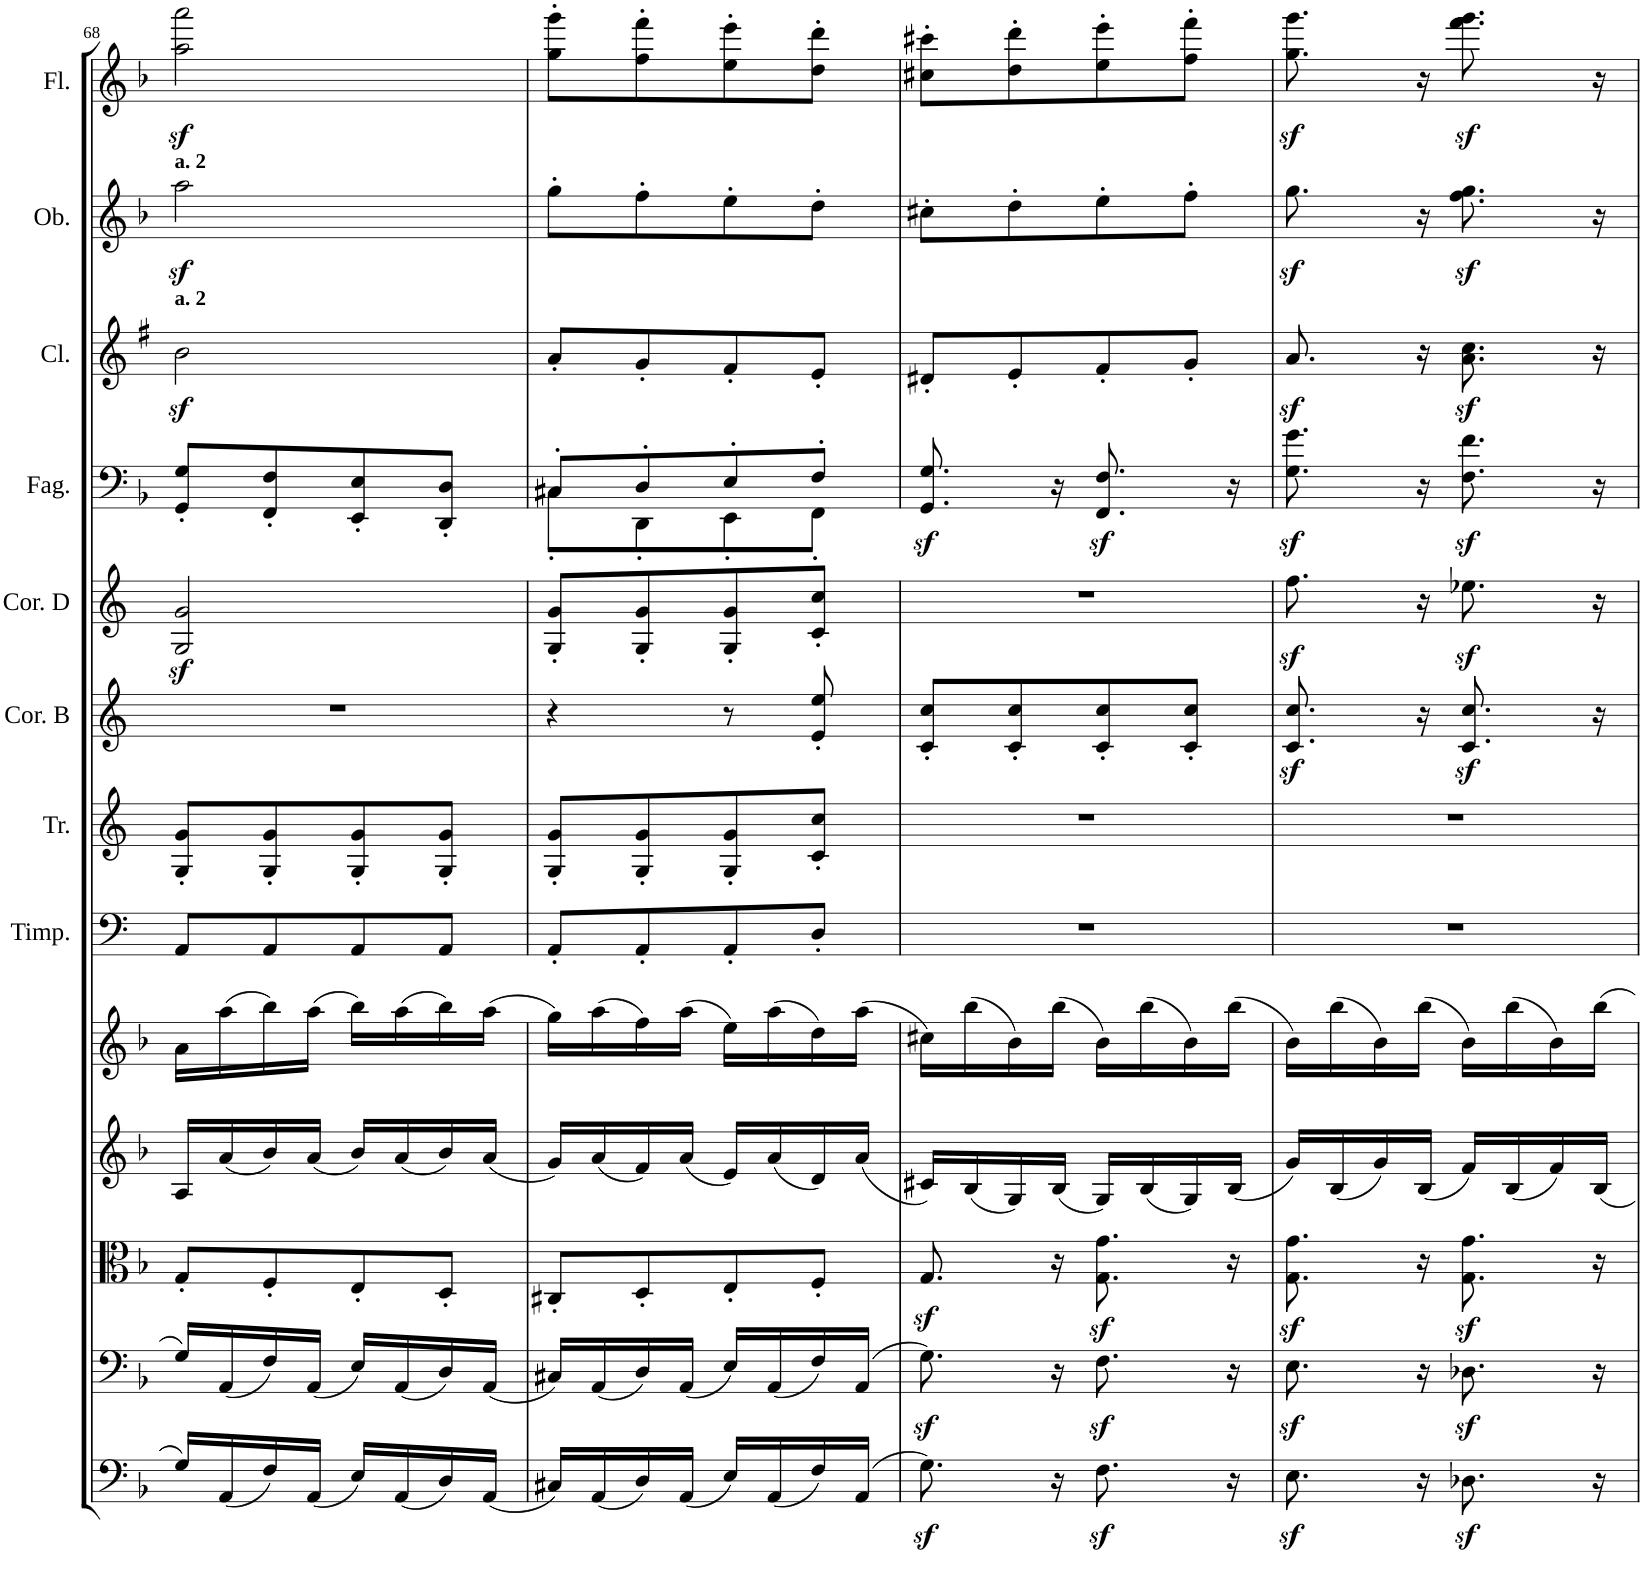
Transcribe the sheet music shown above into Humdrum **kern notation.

**kern	**kern	**kern	**kern	**kern	**kern	**kern	**kern	**kern	**kern	**kern	**kern	**kern
*part13	*part12	*part11	*part10	*part9	*part8	*part7	*part6	*part5	*part4	*part3	*part2	*part1
*staff13	*staff12	*staff11	*staff10	*staff9	*staff8	*staff7	*staff6	*staff5	*staff4	*staff3	*staff2	*staff1
*I"Basso	*I"Violoncello	*I"Viola	*I"Violino II	*I"Violino I	*I"Timpani in D–A	*I"Trombe in D	*I"Corni in B basso	*I"Corni in D	*I"Fagotti	*I"Clarinetti in B	*I"Oboi	*I"Flauti
*	*	*	*	*	*I'Timp.	*I'Tr.	*I'Cor. B	*I'Cor. D	*I'Fag.	*I'Cl.	*I'Ob.	*I'Fl.
!!LO:PB:g=z
*clefF4	*clefF4	*clefC3	*clefG2	*clefG2	*clefF4	*clefG2	*clefG2	*clefG2	*clefF4	*clefG2	*clefG2	*clefG2
*Trd7c12	*	*	*	*	*	*Trd-1c-2	*Trd8c14	*Trd6c10	*	*Trd1c2	*	*
*k[b-]	*k[b-]	*k[b-]	*k[b-]	*k[b-]	*k[]	*k[]	*k[]	*k[]	*k[b-]	*k[f#]	*k[b-]	*k[b-]
*M2/4	*M2/4	*M2/4	*M2/4	*M2/4	*M2/4	*M2/4	*M2/4	*M2/4	*M2/4	*M2/4	*M2/4	*M2/4
=68	=68	=68	=68	=68	=68	=68	=68	=68	=68	=68	=68	=68
!	!	!	!	!	!	!	!	!	!	!	!LO:TX:a:B:t=a. 2	!
!	!	!	!	!	!	!	!	!	!	!LO:TX:a:B:t=a. 2	!	!
16G/LL	16G/LL	8G'/L	16A/LL	16a\LL	8AA/L	8G/' 8g/'L	2r	2G/z<^ 2g/z<^	8GG/' 8G/'L	2bz<^\	2aaz<^\	2aa\z<^ 2aaa\z<^
(16AA/	(16AA/	.	(16a/	(16aa\	.	.	.	.	.	.	.	.
16F/)	16F/)	8F'/	16b-/)	16bb-\)	8AA/	8G/' 8g/'	.	.	8FF/' 8F/'	.	.	.
(16AA/JJ	(16AA/JJ	.	(16a/JJ	(16aa\JJ	.	.	.	.	.	.	.	.
16E/LL)	16E/LL)	8E'/	16b-/LL)	16bb-\LL)	8AA/	8G/' 8g/'	.	.	8EE/' 8E/'	.	.	.
(16AA/	(16AA/	.	(16a/	(16aa\	.	.	.	.	.	.	.	.
16D/)	16D/)	8D'/J	16b-/)	16bb-\)	8AA/J	8G/' 8g/'J	.	.	8DD/' 8D/'J	.	.	.
(16AA/JJ	(16AA/JJ	.	(16a/JJ	(16aa\JJ	.	.	.	.	.	.	.	.
=69	=69	=69	=69	=69	=69	=69	=69	=69	=69	=69	=69	=69
*	*	*	*	*	*	*	*	*	*^	*	*	*
16C#X/LL)	16C#X/LL)	8C#X'/L	16g/LL)	16gg\LL)	8AA'/L	8G/' 8g/'L	4r	8G/' 8g/'L	8C#X'/L	8C#'\L	8a'/L	8gg'\L	8gg\' 8ggg\'L
(16AA/	(16AA/	.	(16a/	(16aa\	.	.	.	.	.	.	.	.	.
16D/)	16D/)	8D'/	16f/)	16ff\)	8AA'/	8G/' 8g/'	.	8G/' 8g/'	8D'/	8DD'\	8g'/	8ff'\	8ff\' 8fff\'
(16AA/JJ	(16AA/JJ	.	(16a/JJ	(16aa\JJ	.	.	.	.	.	.	.	.	.
16E/LL)	16E/LL)	8E'/	16e/LL)	16ee\LL)	8AA'/	8G/' 8g/'	8r	8G/' 8g/'	8E'/	8EE'\	8f#'/	8ee'\	8ee\' 8eee\'
(16AA/	(16AA/	.	(16a/	(16aa\	.	.	.	.	.	.	.	.	.
16F/)	16F/)	8F'/J	16d/)	16dd\)	8D'/J	8c/' 8cc/'J	8e/' 8ee/'	8c/' 8cc/'J	8F'/J	8FF'\J	8e'/J	8dd'\J	8dd\' 8ddd\'J
(16AA/JJ	(16AA/JJ	.	(16a/JJ	(16aa\JJ	.	.	.	.	.	.	.	.	.
*	*	*	*	*	*	*	*	*	*v	*v	*	*	*
=70	=70	=70	=70	=70	=70	=70	=70	=70	=70	=70	=70	=70
8.Gz<^\)	8.Gz<^\)	8.Gz<^/	16c#X/LL)	16cc#X\LL)	2r	2r	8c/' 8cc/'L	2r	8.GG/z<^ 8.G/z<^	8d#X'/L	8cc#X'\L	8cc#X\' 8ccc#X\'L
.	.	.	(16B-/	(16bb-\	.	.	.	.	.	.	.	.
.	.	.	16G/)	16b-\)	.	.	8c/' 8cc/'	.	.	8e'/	8dd'\	8dd\' 8ddd\'
16r	16r	16r	(16B-/JJ	(16bb-\JJ	.	.	.	.	16r	.	.	.
8.Fz<^\	8.Fz<^\	8.G\z<^ 8.g\z<^	16G/LL)	16b-\LL)	.	.	8c/' 8cc/'	.	8.FF/z<^ 8.F/z<^	8f#'/	8ee'\	8ee\' 8eee\'
.	.	.	(16B-/	(16bb-\	.	.	.	.	.	.	.	.
.	.	.	16G/)	16b-\)	.	.	8c/' 8cc/'J	.	.	8g'/J	8ff'\J	8ff\' 8fff\'J
16r	16r	16r	(16B-/JJ	(16bb-\JJ	.	.	.	.	16r	.	.	.
=71	=71	=71	=71	=71	=71	=71	=71	=71	=71	=71	=71	=71
8.Ez<^\	8.Ez<^\	8.G\z<^ 8.g\z<^	16g/LL)	16b-\LL)	2r	2r	8.c/z<^ 8.cc/z<^	8.ffz<^\	8.G\z<^ 8.g\z<^	8.az<^/	8.ggz<^\	8.gg\z<^ 8.ggg\z<^
.	.	.	(16B-/	(16bb-\	.	.	.	.	.	.	.	.
.	.	.	16g/)	16b-\)	.	.	.	.	.	.	.	.
16r	16r	16r	(16B-/JJ	(16bb-\JJ	.	.	16r	16r	16r	16r	16r	16r
8.D-Xz<^\	8.D-Xz<^\	8.G\z<^ 8.g\z<^	16f/LL)	16b-\LL)	.	.	8.c/z<^ 8.cc/z<^	8.ee-Xz<^\	8.F\z<^ 8.f\z<^	8.a\z<^ 8.cc\z<^	8.ff\z<^ 8.gg\z<^	8.fff\z<^ 8.ggg\z<^
.	.	.	(16B-/	(16bb-\	.	.	.	.	.	.	.	.
.	.	.	16f/)	16b-\)	.	.	.	.	.	.	.	.
16r	16r	16r	16B-/JJ	16bb-\JJ	.	.	16r	16r	16r	16r	16r	16r
=	=	=	=	=	=	=	=	=	=	=	=	=
*-	*-	*-	*-	*-	*-	*-	*-	*-	*-	*-	*-	*-
